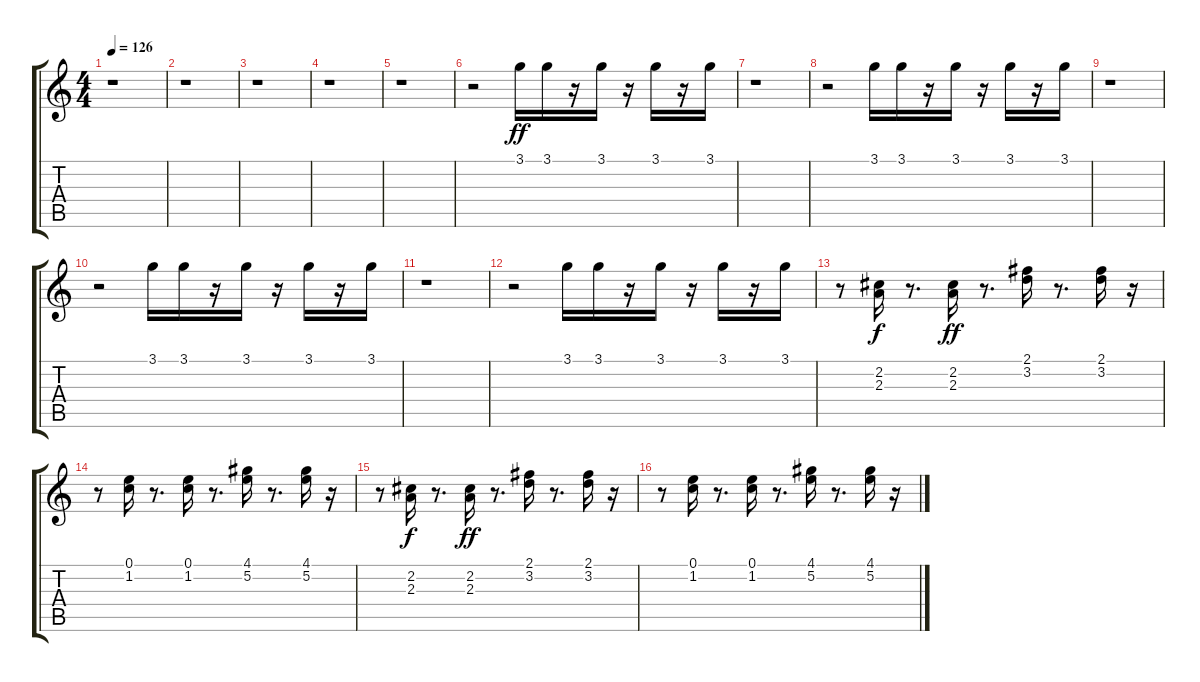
\track "" {instrument acousticguitarsteel}
\staff {score tabs}
\tuning (E4 B3 G3 D3 A2 E2) {hide}
\ts (4 4)
\tempo 126
\clef g2
\ks c
r.1{dy ff} |
r.1 |
r.1 |
r.1 |
r.1 |
r.2 3.1.16 3.1.16 r.16 3.1.16 r.16 3.1.16 r.16 3.1.16 |
r.1 |
r.2 3.1.16 3.1.16 r.16 3.1.16 r.16 3.1.16 r.16 3.1.16 |
r.1 |
r.2 3.1.16 3.1.16 r.16 3.1.16 r.16 3.1.16 r.16 3.1.16 |
r.1 |
r.2 3.1.16 3.1.16 r.16 3.1.16 r.16 3.1.16 r.16 3.1.16 |
r.8 (2.2 2.3).16{dy f} r.8{d} (2.2 2.3).16{dy ff} r.8{d} (2.1 3.2).16 r.8{d} (2.1 3.2).16 r.16 |
r.8 (0.1 1.2).16 r.8{d} (0.1 1.2).16 r.8{d} (4.1 5.2).16 r.8{d} (4.1 5.2).16 r.16 |
r.8 (2.2 2.3).16{dy f} r.8{d} (2.2 2.3).16{dy ff} r.8{d} (2.1 3.2).16 r.8{d} (2.1 3.2).16 r.16 |
r.8 (0.1 1.2).16 r.8{d} (0.1 1.2).16 r.8{d} (4.1 5.2).16 r.8{d} (4.1 5.2).16 r.16
